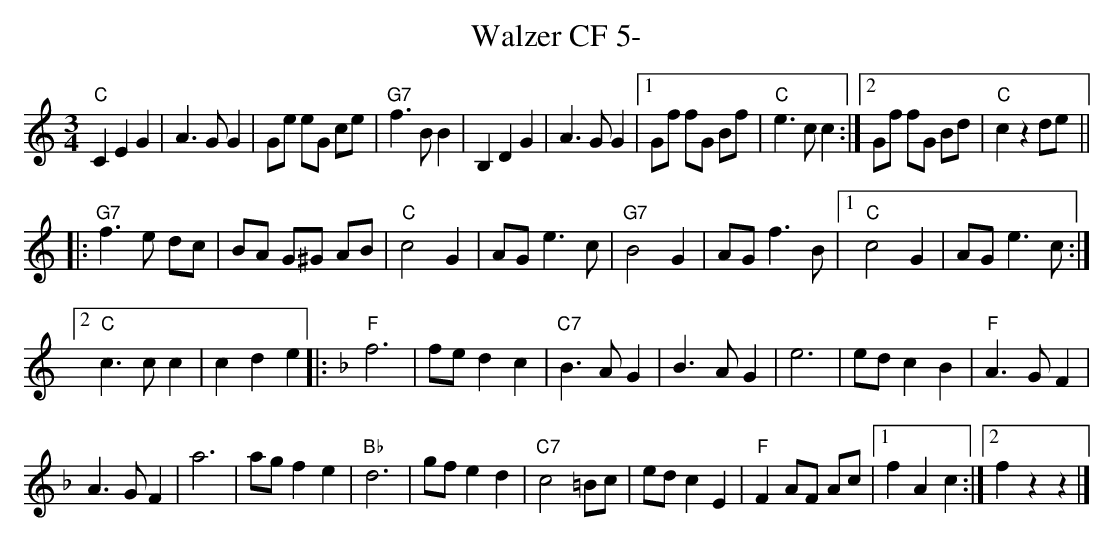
X:1
T:Walzer CF 5-
M:3/4
L:1/8
K:Cmaj
"C"C2E2G2 | A3G G2 | Ge eG ce | "G7"f3B B2 | B,2D2G2 | A3G G2 |1 Gf fG Bf | "C"e3c c2 :|2 Gf fG Bd | "C"c2 z2 de ||
|: "G7"f3e dc | BA G^G AB | "C"c4G2 | AG e3c | "G7"B4G2 | AG f3B |1 "C"c4G2 | AG e3c :|2
"C"c3c c2 | c2d2e2 |: [K:Fmaj] "F"f6 | fed2c2 | "C7"B3A G2 | B3A G2 | e6 | ed c2B2 | "F"A3G F2 |
A3G F2 | a6 | ag f2e2 | "Bb"d6 | gf e2d2 | "C7"c4 =Bc | ed c2E2 | "F"F2 AF Ac |1 f2A2c2 :|2 f2 z2z2 |]
